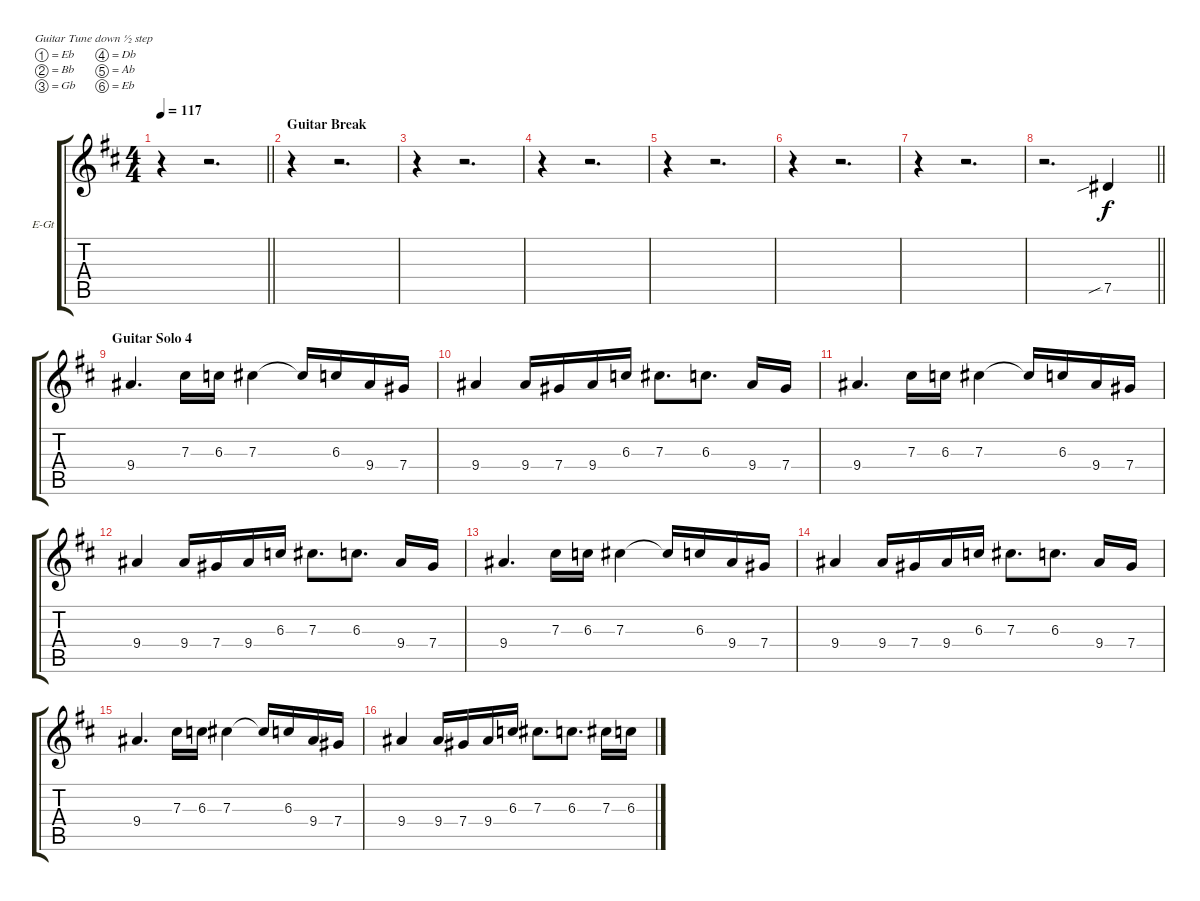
\bracketExtendMode groupsimilarinstruments
\firstSystemTrackNameOrientation horizontal
\otherSystemsTrackNameOrientation horizontal
\track ("Гитара 3" "E-Gt") {instrument distortionguitar}
\staff {score tabs}
\tuning (Eb4 Bb3 Gb3 Db3 Ab2 Eb2)
\ts (4 4)
\tempo 117
\clef g2
\barLineRight lightlight
\ks bminor
r.4{dy p} r.2{d} |
\section ("" "Guitar Break")
r.4 r.2{d} |
r.4 r.2{d} |
r.4 r.2{d} |
r.4 r.2{d} |
r.4 r.2{d} |
r.4 r.2{d} |
\barLineRight lightlight
r.2{d} 7.5{sib}.4{dy f} |
\section ("" "Guitar Solo 4")
9.4.4{d} 7.3.16 6.3.16 7.3.4 7.3{t}.16 6.3.16 9.4.16 7.4.16 |
9.4.4 9.4.16 7.4.16 9.4.16 6.3.16 7.3.8{d} 6.3.8{d} 9.4.16 7.4.16 |
9.4.4{d} 7.3.16 6.3.16 7.3.4 7.3{t}.16 6.3.16 9.4.16 7.4.16 |
9.4.4 9.4.16 7.4.16 9.4.16 6.3.16 7.3.8{d} 6.3.8{d} 9.4.16 7.4.16 |
9.4.4{d} 7.3.16 6.3.16 7.3.4 7.3{t}.16 6.3.16 9.4.16 7.4.16 |
9.4.4 9.4.16 7.4.16 9.4.16 6.3.16 7.3.8{d} 6.3.8{d} 9.4.16 7.4.16 |
9.4.4{d} 7.3.16 6.3.16 7.3.4 7.3{t}.16 6.3.16 9.4.16 7.4.16 |
9.4.4 9.4.16 7.4.16 9.4.16 6.3.16 7.3.8{d} 6.3.8{d} 7.3.16 6.3.16
